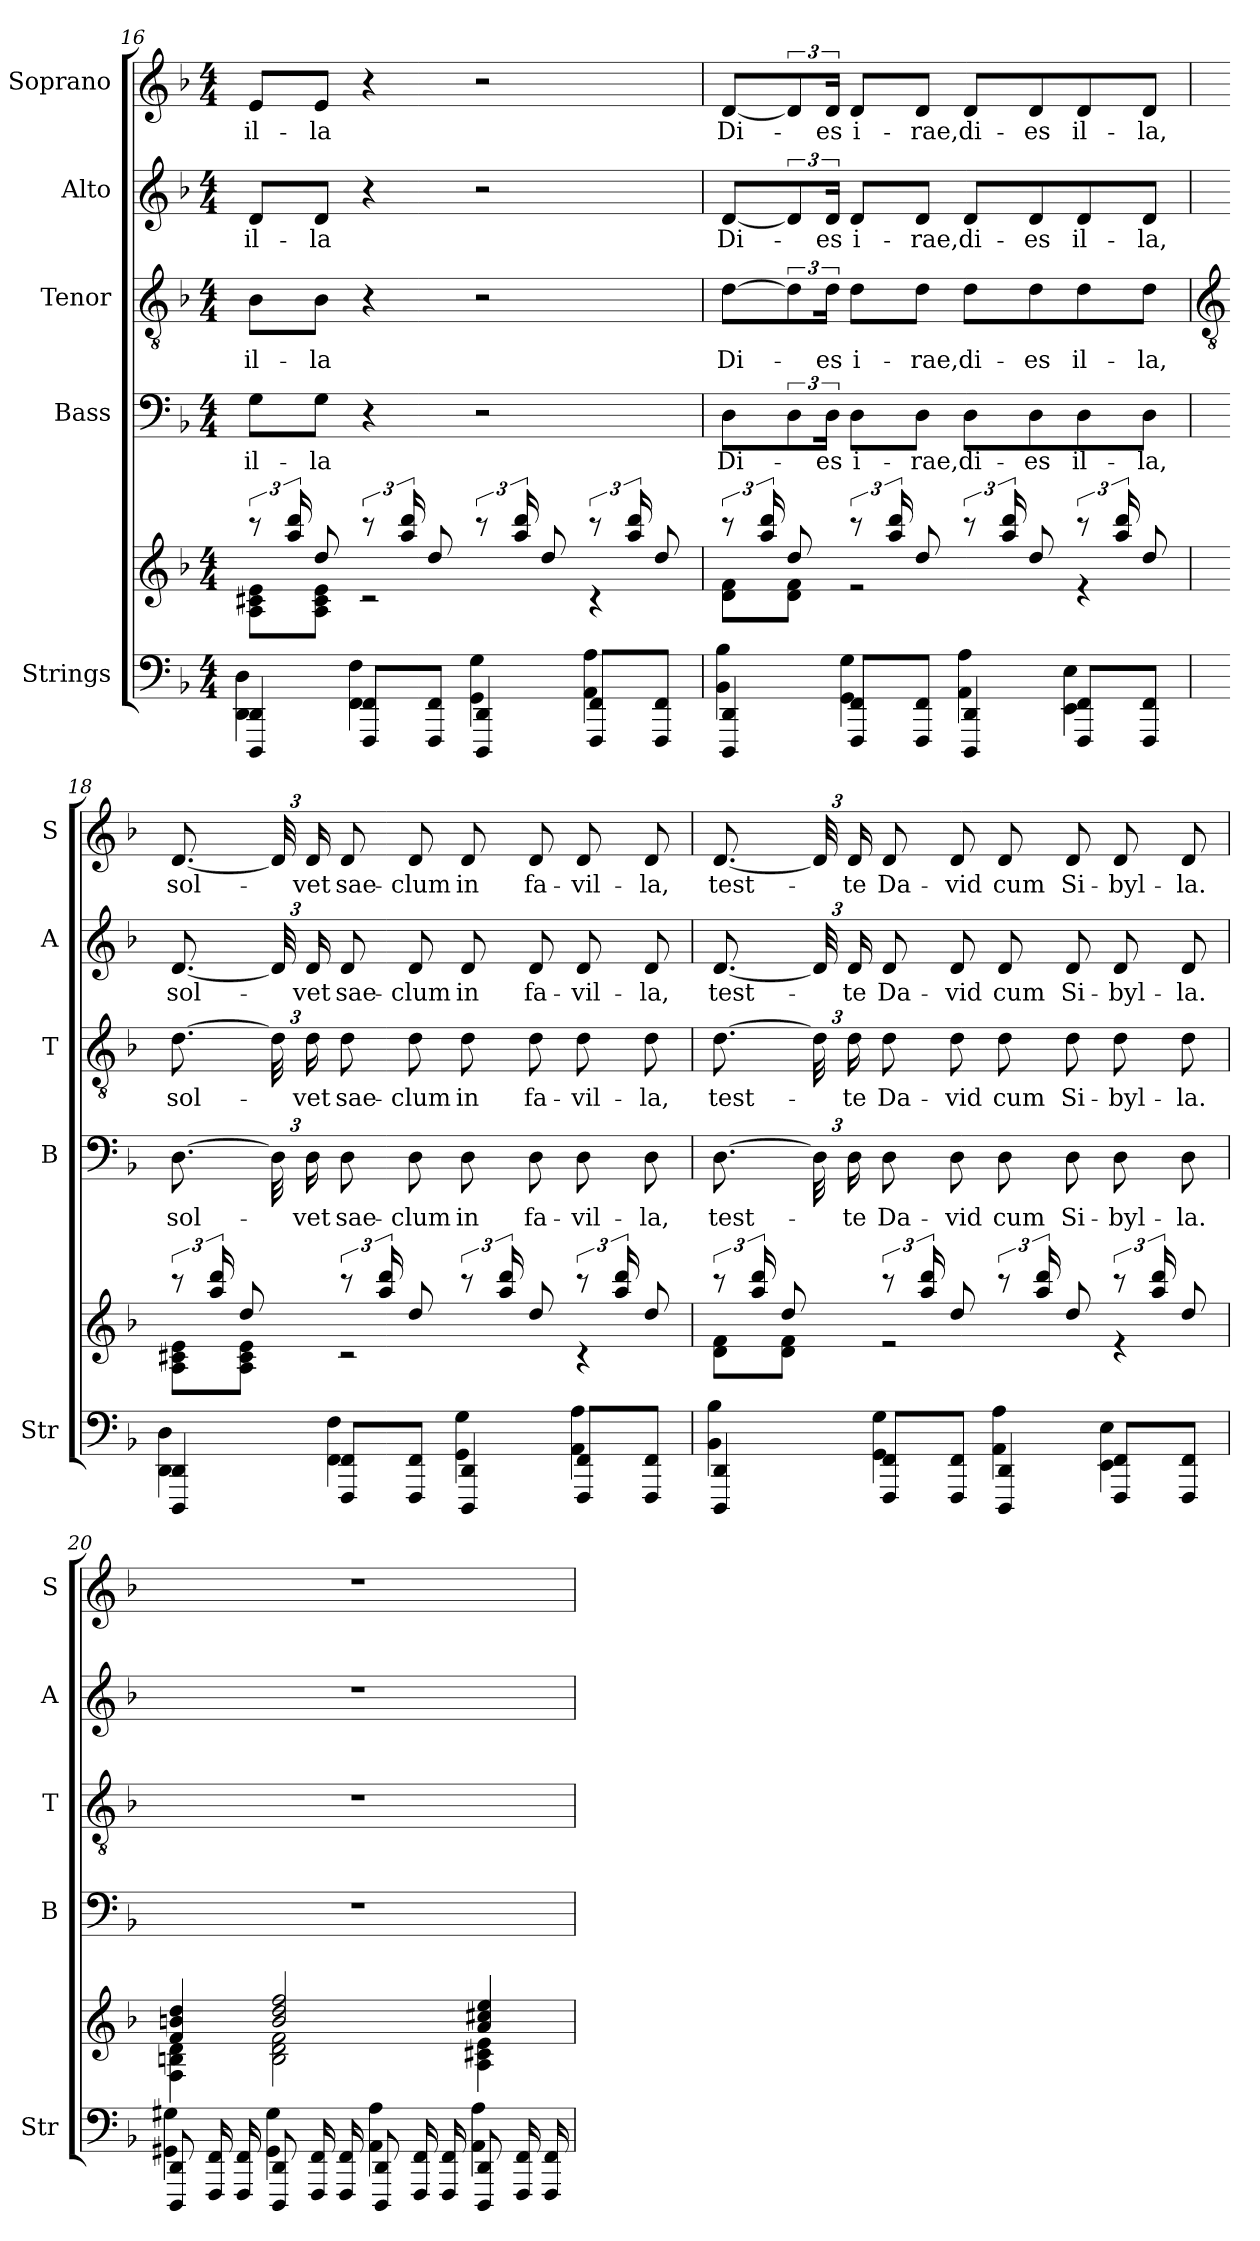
**kern	**kern	**kern	**text	**kern	**text	**kern	**text	**kern	**text
*part5	*part5	*part4	*part4	*part3	*part3	*part2	*part2	*part1	*part1
*staff6	*staff5	*staff4	*staff4	*staff3	*staff3	*staff2	*staff2	*staff1	*staff1
*I"Strings	*	*I"Bass	*	*I"Tenor	*	*I"Alto	*	*I"Soprano	*
*I'Str	*	*I'B	*	*I'T	*	*I'A	*	*I'S	*
*clefF4	*clefG2	*clefF4	*	*clefGv2	*	*clefG2	*	*clefG2	*
*k[b-]	*k[b-]	*k[b-]	*	*k[b-]	*	*k[b-]	*	*k[b-]	*
*F:	*F:	*F:	*	*F:	*	*F:	*	*F:	*
*M4/4	*M4/4	*M4/4	*	*M4/4	*	*M4/4	*	*M4/4	*
=16	=16	=16	=16	=16	=16	=16	=16	=16	=16
*^	*^	*	*	*	*	*	*	*	*
!	!	!	!	!	!LO:LY:b	!	!LO:LY:b	!	!LO:LY:b	!	!LO:LY:b
4DDD/ 4DD/	4DD\ 4D\	12r	8A\ 8c#X\ 8e\L	8GL	il-	8B-L	il-	8dL	il-	8eL	il-
.	.	24aa/ 24ddd/LL	.	.	.	.	.	.	.	.	.
!	!	!	!	!	!LO:LY:b	!	!LO:LY:b	!	!LO:LY:b	!	!LO:LY:b
.	.	8dd/J	8A\ 8c#\ 8e\J	8GJ	-la	8B-J	-la	8dJ	-la	8eJ	-la
8FFF/ 8FF/L	4FF\ 4F\	12r	2r	4r	.	4r	.	4r	.	4r	.
.	.	24aa/ 24ddd/LL	.	.	.	.	.	.	.	.	.
8FFF/ 8FF/J	.	8dd/J	.	.	.	.	.	.	.	.	.
4DDD/ 4DD/	4GG\ 4G\	12r	.	2r	.	2r	.	2r	.	2r	.
.	.	24aa/ 24ddd/LL	.	.	.	.	.	.	.	.	.
.	.	8dd/J	.	.	.	.	.	.	.	.	.
8FFF/ 8FF/L	4AA\ 4A\	12r	4r	.	.	.	.	.	.	.	.
.	.	24aa/ 24ddd/LL	.	.	.	.	.	.	.	.	.
8FFF/ 8FF/J	.	8dd/J	.	.	.	.	.	.	.	.	.
=17	=17	=17	=17	=17	=17	=17	=17	=17	=17	=17	=17
!	!	!	!	!	!LO:LY:b	!	!LO:LY:b	!	!LO:LY:b	!	!LO:LY:b
4DDD/ 4DD/	4BB-\ 4B-\	12r	8d\ 8f\L	8DL	Di-	[8dL	Di-	[8dL	Di-	[8dL	Di-
.	.	24aa/ 24ddd/LL	.	.	.	.	.	.	.	.	.
.	.	8dd/J	8d\ 8f\J	12D	.	12d]	.	12d]	.	12d]	.
!	!	!	!	!	!LO:LY:b	!	!LO:LY:b	!	!LO:LY:b	!	!LO:LY:b
.	.	.	.	24DJ	-es	24dJ	-es	24dJ	-es	24dJ	-es
!	!	!	!	!	!LO:LY:b	!	!LO:LY:b	!	!LO:LY:b	!	!LO:LY:b
8FFF/ 8FF/L	4GG\ 4G\	12r	2r	8DL	i-	8dL	i-	8dL	i-	8dL	i-
.	.	24aa/ 24ddd/LL	.	.	.	.	.	.	.	.	.
!	!	!	!	!	!LO:LY:b	!	!LO:LY:b	!	!LO:LY:b	!	!LO:LY:b
8FFF/ 8FF/J	.	8dd/J	.	8DJ	-rae,	8dJ	-rae,	8dJ	-rae,	8dJ	-rae,
!	!	!	!	!	!LO:LY:b	!	!LO:LY:b	!	!LO:LY:b	!	!LO:LY:b
4DDD/ 4DD/	4AA\ 4A\	12r	.	8DL	di-	8dL	di-	8dL	di-	8dL	di-
.	.	24aa/ 24ddd/LL	.	.	.	.	.	.	.	.	.
!	!	!	!	!	!LO:LY:b	!	!LO:LY:b	!	!LO:LY:b	!	!LO:LY:b
.	.	8dd/J	.	8D	-es	8d	-es	8d	-es	8d	-es
!	!	!	!	!	!LO:LY:b	!	!LO:LY:b	!	!LO:LY:b	!	!LO:LY:b
8FFF/ 8FF/L	4EE\ 4E\	12r	4r	8D	il-	8d	il-	8d	il-	8d	il-
.	.	24aa/ 24ddd/LL	.	.	.	.	.	.	.	.	.
!	!	!	!	!	!LO:LY:b	!	!LO:LY:b	!	!LO:LY:b	!	!LO:LY:b
8FFF/ 8FF/J	.	8dd/J	.	8DJ	-la,	8dJ	-la,	8dJ	-la,	8dJ	-la,
!!LO:LB:g=z
=18	=18	=18	=18	=18	=18	=18	=18	=18	=18	=18	=18
*	*	*	*	*	*	*clefGv2	*	*	*	*	*
!	!	!	!	!	!LO:LY:b	!	!LO:LY:b	!	!LO:LY:b	!	!LO:LY:b
4DDD/ 4DD/	4DD\ 4D\	12r	8A\ 8c#X\ 8e\L	[8.DL	sol-	[8.dL	sol-	[8.dL	sol-	[8.dL	sol-
.	.	24aa/ 24ddd/LL	.	.	.	.	.	.	.	.	.
.	.	8dd/J	8A\ 8c#\ 8e\J	.	.	.	.	.	.	.	.
.	.	.	.	48DLL]	.	48dLL]	.	48dLL]	.	48dLL]	.
!	!	!	!	!	!LO:LY:b	!	!LO:LY:b	!	!LO:LY:b	!	!LO:LY:b
.	.	.	.	24DJJ	-vet	24dJJ	-vet	24dJJ	-vet	24dJJ	-vet
!	!	!	!	!	!LO:LY:b	!	!LO:LY:b	!	!LO:LY:b	!	!LO:LY:b
8FFF/ 8FF/L	4FF\ 4F\	12r	2r	8DL	sae-	8dL	sae-	8dL	sae-	8dL	sae-
.	.	24aa/ 24ddd/LL	.	.	.	.	.	.	.	.	.
!	!	!	!	!	!LO:LY:b	!	!LO:LY:b	!	!LO:LY:b	!	!LO:LY:b
8FFF/ 8FF/J	.	8dd/J	.	8DJ	-clum	8dJ	-clum	8dJ	-clum	8dJ	-clum
!	!	!	!	!	!LO:LY:b	!	!LO:LY:b	!	!LO:LY:b	!	!LO:LY:b
4DDD/ 4DD/	4GG\ 4G\	12r	.	8DL	in	8dL	in	8dL	in	8dL	in
.	.	24aa/ 24ddd/LL	.	.	.	.	.	.	.	.	.
!	!	!	!	!	!LO:LY:b	!	!LO:LY:b	!	!LO:LY:b	!	!LO:LY:b
.	.	8dd/J	.	8D	fa-	8d	fa-	8d	fa-	8d	fa-
!	!	!	!	!	!LO:LY:b	!	!LO:LY:b	!	!LO:LY:b	!	!LO:LY:b
8FFF/ 8FF/L	4AA\ 4A\	12r	4r	8D	-vil-	8d	-vil-	8d	-vil-	8d	-vil-
.	.	24aa/ 24ddd/LL	.	.	.	.	.	.	.	.	.
!	!	!	!	!	!LO:LY:b	!	!LO:LY:b	!	!LO:LY:b	!	!LO:LY:b
8FFF/ 8FF/J	.	8dd/J	.	8DJ	-la,	8dJ	-la,	8dJ	-la,	8dJ	-la,
=19	=19	=19	=19	=19	=19	=19	=19	=19	=19	=19	=19
!	!	!	!	!	!LO:LY:b	!	!LO:LY:b	!	!LO:LY:b	!	!LO:LY:b
4DDD/ 4DD/	4BB-\ 4B-\	12r	8d\ 8f\L	[8.DL	test-	[8.dL	test-	[8.dL	test-	[8.dL	test-
.	.	24aa/ 24ddd/LL	.	.	.	.	.	.	.	.	.
.	.	8dd/J	8d\ 8f\J	.	.	.	.	.	.	.	.
.	.	.	.	48DLL]	.	48dLL]	.	48dLL]	.	48dLL]	.
!	!	!	!	!	!LO:LY:b	!	!LO:LY:b	!	!LO:LY:b	!	!LO:LY:b
.	.	.	.	24DJJ	-te	24dJJ	-te	24dJJ	-te	24dJJ	-te
!	!	!	!	!	!LO:LY:b	!	!LO:LY:b	!	!LO:LY:b	!	!LO:LY:b
8FFF/ 8FF/L	4GG\ 4G\	12r	2r	8DL	Da-	8dL	Da-	8dL	Da-	8dL	Da-
.	.	24aa/ 24ddd/LL	.	.	.	.	.	.	.	.	.
!	!	!	!	!	!LO:LY:b	!	!LO:LY:b	!	!LO:LY:b	!	!LO:LY:b
8FFF/ 8FF/J	.	8dd/J	.	8DJ	-vid	8dJ	-vid	8dJ	-vid	8dJ	-vid
!	!	!	!	!	!LO:LY:b	!	!LO:LY:b	!	!LO:LY:b	!	!LO:LY:b
4DDD/ 4DD/	4AA\ 4A\	12r	.	8DL	cum	8dL	cum	8dL	cum	8dL	cum
.	.	24aa/ 24ddd/LL	.	.	.	.	.	.	.	.	.
!	!	!	!	!	!LO:LY:b	!	!LO:LY:b	!	!LO:LY:b	!	!LO:LY:b
.	.	8dd/J	.	8D	Si-	8d	Si-	8d	Si-	8d	Si-
!	!	!	!	!	!LO:LY:b	!	!LO:LY:b	!	!LO:LY:b	!	!LO:LY:b
8FFF/ 8FF/L	4EE\ 4E\	12r	4r	8D	-byl-	8d	-byl-	8d	-byl-	8d	-byl-
.	.	24aa/ 24ddd/LL	.	.	.	.	.	.	.	.	.
!	!	!	!	!	!LO:LY:b	!	!LO:LY:b	!	!LO:LY:b	!	!LO:LY:b
8FFF/ 8FF/J	.	8dd/J	.	8DJ	-la.	8dJ	-la.	8dJ	-la.	8dJ	-la.
=20	=20	=20	=20	=20	=20	=20	=20	=20	=20	=20	=20
8DDD/ 8DD/L	4GG#X\ 4G#X\	4f/ 4bn/ 4dd/	4F\ 4Bn\ 4d\	1r	.	1r	.	1r	.	1r	.
16FFF/ 16FF/L	.	.	.	.	.	.	.	.	.	.	.
16FFF/ 16FF/	.	.	.	.	.	.	.	.	.	.	.
8DDD/ 8DD/	4GG#\ 4G#\	2b/ 2dd/ 2ff/	2B\ 2d\ 2f\	.	.	.	.	.	.	.	.
16FFF/ 16FF/L	.	.	.	.	.	.	.	.	.	.	.
16FFF/ 16FF/JJ	.	.	.	.	.	.	.	.	.	.	.
8DDD/ 8DD/L	4AA\ 4A\	.	.	.	.	.	.	.	.	.	.
16FFF/ 16FF/L	.	.	.	.	.	.	.	.	.	.	.
16FFF/ 16FF/	.	.	.	.	.	.	.	.	.	.	.
8DDD/ 8DD/	4AA\ 4A\	4a/ 4cc#X/ 4ee/	4A\ 4c#X\ 4e\	.	.	.	.	.	.	.	.
16FFF/ 16FF/L	.	.	.	.	.	.	.	.	.	.	.
16FFF/ 16FF/JJ	.	.	.	.	.	.	.	.	.	.	.
*v	*v	*	*	*	*	*	*	*	*	*	*
*	*v	*v	*	*	*	*	*	*	*	*
=	=	=	=	=	=	=	=	=	=
*-	*-	*-	*-	*-	*-	*-	*-	*-	*-
